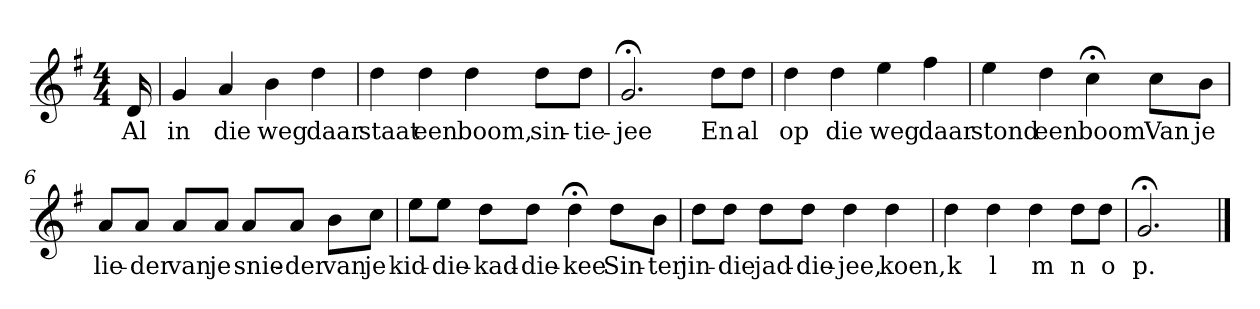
**kern	**text
*part1	*part1
*staff1	*staff1
*k[f#]	*
*G:	*
*M4/4	*
*MM120	*
=	=
16d	Al
=1	=1
4g	in
4a	die
4b	weg
4dd	daar
=2	=2
4dd	staat
4dd	een
4dd	boom,
8ddL	sin-
8ddJ	-tie-
=3	=3
2.g;<	-jee
8ddL	En
8ddJ	al
=4	=4
4dd	op
4dd	die
4ee	weg
4ff#	daar
=5	=5
4ee	stond
4dd	een
4cc;<	boom
8ccL	Van
8bJ	je
=6	=6
8aL	lie-
8aJ	-der
8aL	van
8aJ	je
8aL	snie-
8aJ	-der
8bL	van
8ccJ	je
=7	=7
8eeL	kid-
8eeJ	-die-
8ddL	-kad-
8ddJ	-die-
4dd;<	-kee
8ddL	Sin-
8bJ	-ter
=8	=8
8ddL	jin-
8ddJ	-die
8ddL	jad-
8ddJ	-die-
4dd	-jee,
4dd	koen,
=9	=9
4dd	k
4dd	l
4dd	m
8ddL	n
8ddJ	o
=10	=10
2.g;<	p.
==	==
*-	*-
